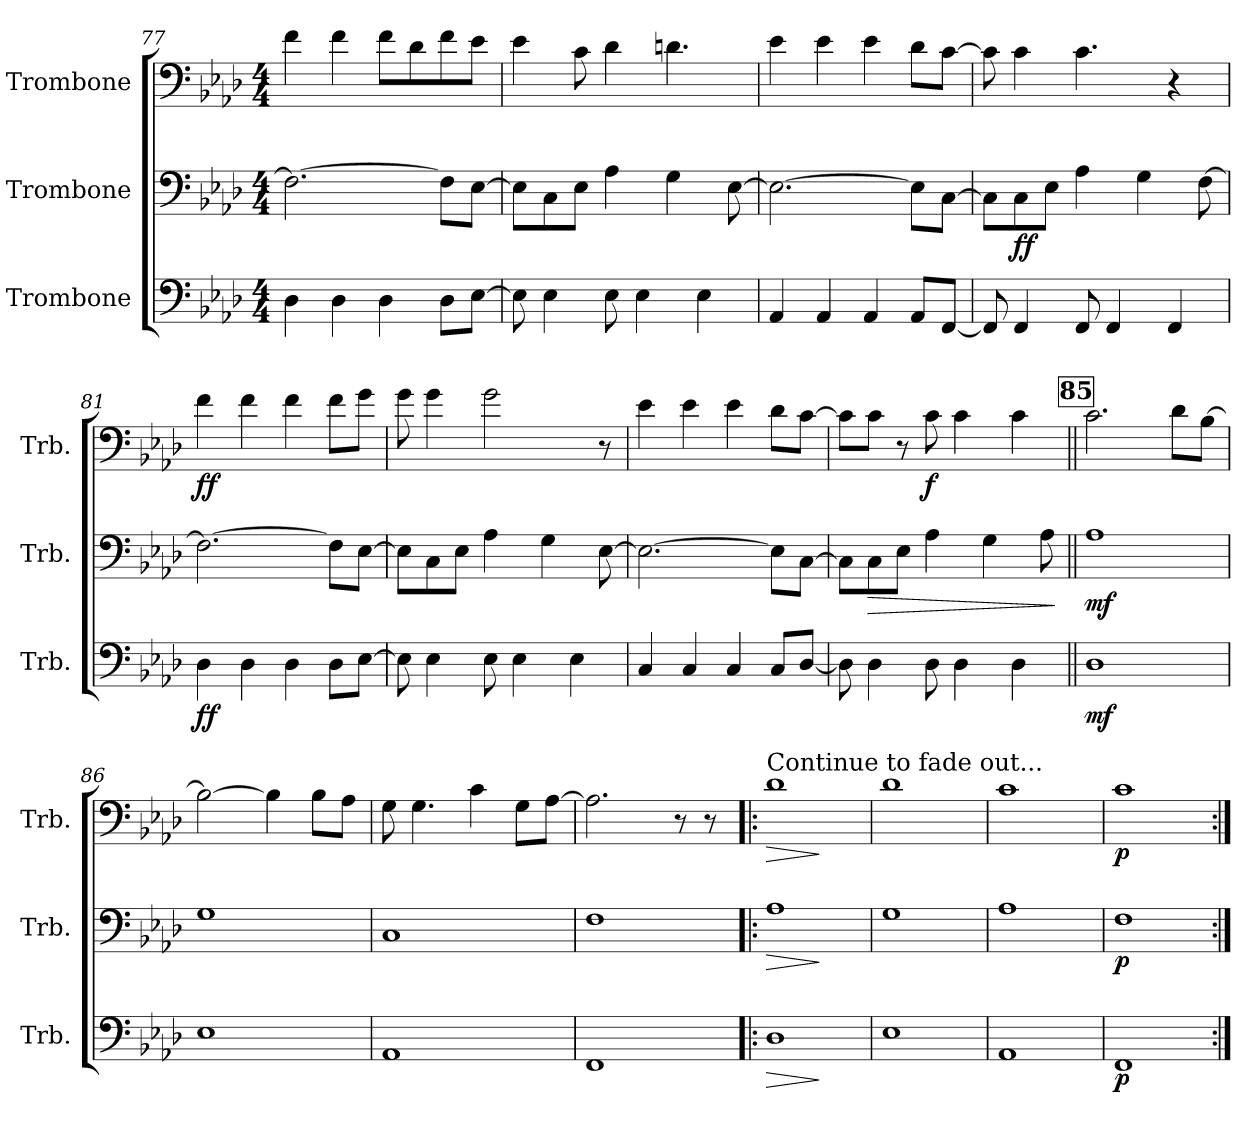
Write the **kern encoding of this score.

**kern	**dynam	**kern	**dynam	**kern	**dynam
*part3	*part3	*part2	*part2	*part1	*part1
*staff3	*staff3	*staff2	*staff2	*staff1	*staff1
*I"Trombone	*	*I"Trombone	*	*I"Trombone	*
*I'Trb.	*	*I'Trb.	*	*I'Trb.	*
!!LO:PB:g=z
*clefF4	*	*clefF4	*	*clefF4	*
*k[b-e-a-d-]	*	*k[b-e-a-d-]	*	*k[b-e-a-d-]	*
*M4/4	*	*M4/4	*	*M4/4	*
=77	=77	=77	=77	=77	=77
4D-\	.	2.F\_	.	4f\	.
4D-\	.	.	.	4f\	.
4D-\	.	.	.	8f\L	.
.	.	.	.	8d-\	.
8D-\L	.	8F\L]	.	8f\	.
[8E-\J	.	[8E-\J	.	8e-\J	.
=78	=78	=78	=78	=78	=78
8E-\]	.	8E-\L]	.	4e-\	.
4E-\	.	8C\	.	.	.
.	.	8E-\J	.	8c\	.
8E-\	.	4A-\	.	4d-\	.
4E-\	.	.	.	.	.
.	.	4G\	.	4.dn\	.
4E-\	.	.	.	.	.
.	.	[8E-\	.	.	.
=79	=79	=79	=79	=79	=79
4AA-/	.	2.E-\_	.	4e-\	.
4AA-/	.	.	.	4e-\	.
4AA-/	.	.	.	4e-\	.
8AA-/L	.	8E-\L]	.	8d-\L	.
[8FF/J	.	[8C\J	.	[8c\J	.
=80	=80	=80	=80	=80	=80
8FF/]	.	8C\L]	.	8c\]	.
!	!	!	!LO:DY:b	!	!
4FF/	.	8C\	ff	4c\	.
.	.	8E-\J	.	.	.
8FF/	.	4A-\	.	4.c\	.
4FF/	.	.	.	.	.
.	.	4G\	.	.	.
4FF/	.	.	.	4r	.
.	.	[8F\	.	.	.
=81	=81	=81	=81	=81	=81
!	!LO:DY:b	!	!	!	!LO:DY:b
4D-\	ff	2.F\_	.	4f\	ff
4D-\	.	.	.	4f\	.
4D-\	.	.	.	4f\	.
8D-\L	.	8F\L]	.	8f\L	.
[8E-\J	.	[8E-\J	.	8g\J	.
!!LO:LB:g=z
=82	=82	=82	=82	=82	=82
8E-\]	.	8E-\L]	.	8g\	.
4E-\	.	8C\	.	4g\	.
.	.	8E-\J	.	.	.
8E-\	.	4A-\	.	2g\	.
4E-\	.	.	.	.	.
.	.	4G\	.	.	.
4E-\	.	.	.	.	.
.	.	[8E-\	.	8r	.
=83	=83	=83	=83	=83	=83
4C/	.	2.E-\_	.	4e-\	.
4C/	.	.	.	4e-\	.
4C/	.	.	.	4e-\	.
8C/L	.	8E-\L]	.	8d-\L	.
[8D-/J	.	[8C\J	.	[8c\J	.
=84	=84	=84	=84	=84	=84
8D-\]	.	8C\L]	.	8c\L]	.
!	!	!	!LO:HP:b	!	!
4D-\	.	8C\	>	8c\J	.
.	.	8E-\J	.	8r	.
!	!	!	!	!	!LO:DY:b
8D-\	.	4A-\	.	8c\	f
4D-\	.	.	.	4c\	.
.	.	4G\	.	.	.
4D-\	.	.	.	4c\	.
.	.	8A-\	.	.	.
.	.	.	]	.	.
!!LO:REH:place=s1:a:B:fs=14:t=85
=85||	=85||	=85||	=85||	=85||	=85||
!	!LO:DY:b	!	!LO:DY:b	!	!
1D-	mf	1A-	mf	2.c\	.
.	.	.	.	8d-\L	.
.	.	.	.	[8B-\J	.
=86	=86	=86	=86	=86	=86
1E-	.	1G	.	2B-\_	.
.	.	.	.	4B-\]	.
.	.	.	.	8B-\L	.
.	.	.	.	8A-\J	.
=87	=87	=87	=87	=87	=87
1AA-	.	1C	.	8G\	.
.	.	.	.	4.G\	.
.	.	.	.	4c\	.
.	.	.	.	8G\L	.
.	.	.	.	[8A-\J	.
!!LO:LB:g=z
=88	=88	=88	=88	=88	=88
1FF	.	1F	.	2.A-\]	.
.	.	.	.	8r	.
.	.	.	.	8r	.
=89!|:	=89!|:	=89!|:	=89!|:	=89!|:	=89!|:
!	!	!	!	!LO:TX:a:t=Continue to fade out...	!
!	!LO:HP:b	!	!LO:HP:b	!	!LO:HP:b
!	!LO:DY:n=1:b	!	!	!	!
!	!LO:DY:n=2:b	!	!LO:DY:n=1:b	!	!
!	!	!	!LO:DY:n=2:b	!	!LO:DY:n=1:b
!	!	!	!	!	!LO:DY:n=2:b
1D-	> mf mp	1A-	> mp mf	1d-	> mf mp
.	]	.	]	.	]
=90	=90	=90	=90	=90	=90
1E-	.	1G	.	1d-	.
=91	=91	=91	=91	=91	=91
1AA-	.	1A-	.	1c	.
=92	=92	=92	=92	=92	=92
!	!LO:DY:b	!	!LO:DY:b	!	!LO:DY:b
1FF	p	1F	p	1c	p
=:|!	=:|!	=:|!	=:|!	=:|!	=:|!
*-	*-	*-	*-	*-	*-
